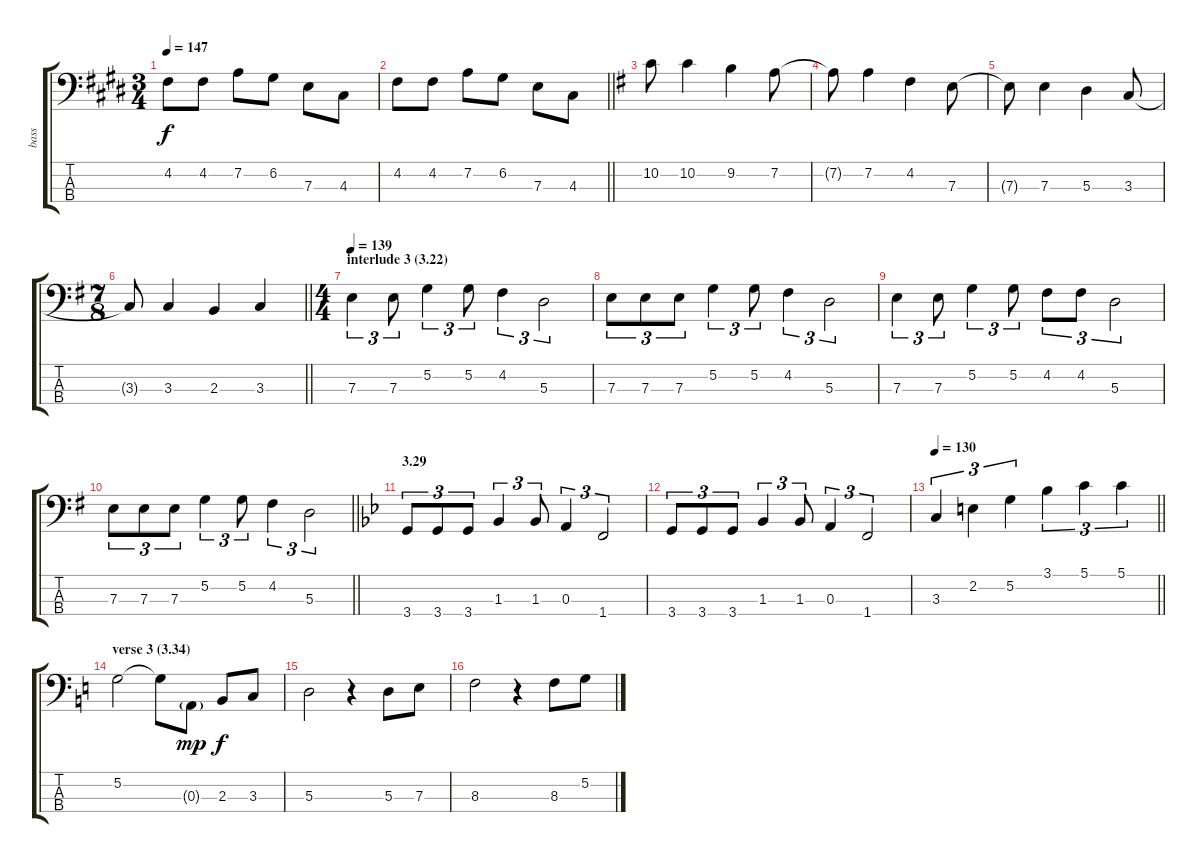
\track ("bass" "bass") {instrument electricbassfinger}
\staff {score tabs}
\tuning (G2 D2 A1 E1) {hide}
\ts (3 4)
\tempo 147
\clef f4
\ks e
4.2.8{dy f} 4.2.8 7.2.8 6.2.8 7.3.8 4.3.8 |
\barLineRight lightlight
4.2.8 4.2.8 7.2.8 6.2.8 7.3.8 4.3.8 |
\ks g
10.2.8 10.2.4 9.2.4 7.2.8 |
7.2{t}.8 7.2.4 4.2.4 7.3.8 |
7.3{t}.8 7.3.4 5.3.4 3.3.8 |
\ts (7 8)
\barLineRight lightlight
3.3{t}.8 3.3.4 2.3.4 3.3.4 |
\ts (4 4)
\section ("" "interlude 3 (3.22)")
\tempo 139
7.3.4{tu (3 2)} 7.3.8{tu (3 2)} 5.2.4{tu (3 2)} 5.2.8{tu (3 2)} 4.2.4{tu (3 2)} 5.3.2{tu (3 2)} |
7.3.8{tu (3 2)} 7.3.8{tu (3 2)} 7.3.8{tu (3 2)} 5.2.4{tu (3 2)} 5.2.8{tu (3 2)} 4.2.4{tu (3 2)} 5.3.2{tu (3 2)} |
7.3.4{tu (3 2)} 7.3.8{tu (3 2)} 5.2.4{tu (3 2)} 5.2.8{tu (3 2)} 4.2.8{tu (3 2)} 4.2.8{tu (3 2)} 5.3.2{tu (3 2)} |
\barLineRight lightlight
7.3.8{tu (3 2)} 7.3.8{tu (3 2)} 7.3.8{tu (3 2)} 5.2.4{tu (3 2)} 5.2.8{tu (3 2)} 4.2.4{tu (3 2)} 5.3.2{tu (3 2)} |
\section ("" "3.29")
\ks bb
3.4.8{tu (3 2)} 3.4.8{tu (3 2)} 3.4.8{tu (3 2)} 1.3.4{tu (3 2)} 1.3.8{tu (3 2)} 0.3.4{tu (3 2)} 1.4.2{tu (3 2)} |
3.4.8{tu (3 2)} 3.4.8{tu (3 2)} 3.4.8{tu (3 2)} 1.3.4{tu (3 2)} 1.3.8{tu (3 2)} 0.3.4{tu (3 2)} 1.4.2{tu (3 2)} |
\tempo 130
\barLineRight lightlight
3.3.4{tu (3 2)} 2.2.4{tu (3 2)} 5.2.4{tu (3 2)} 3.1.4{tu (3 2)} 5.1.4{tu (3 2)} 5.1.4{tu (3 2)} |
\section ("" "verse 3 (3.34)")
\ks c
5.2.2 5.2{t}.8 0.3{g}.8{dy mp} 2.3.8{dy f} 3.3.8 |
5.3.2 r.4 5.3.8 7.3.8 |
8.3.2 r.4 8.3.8 5.2.8
